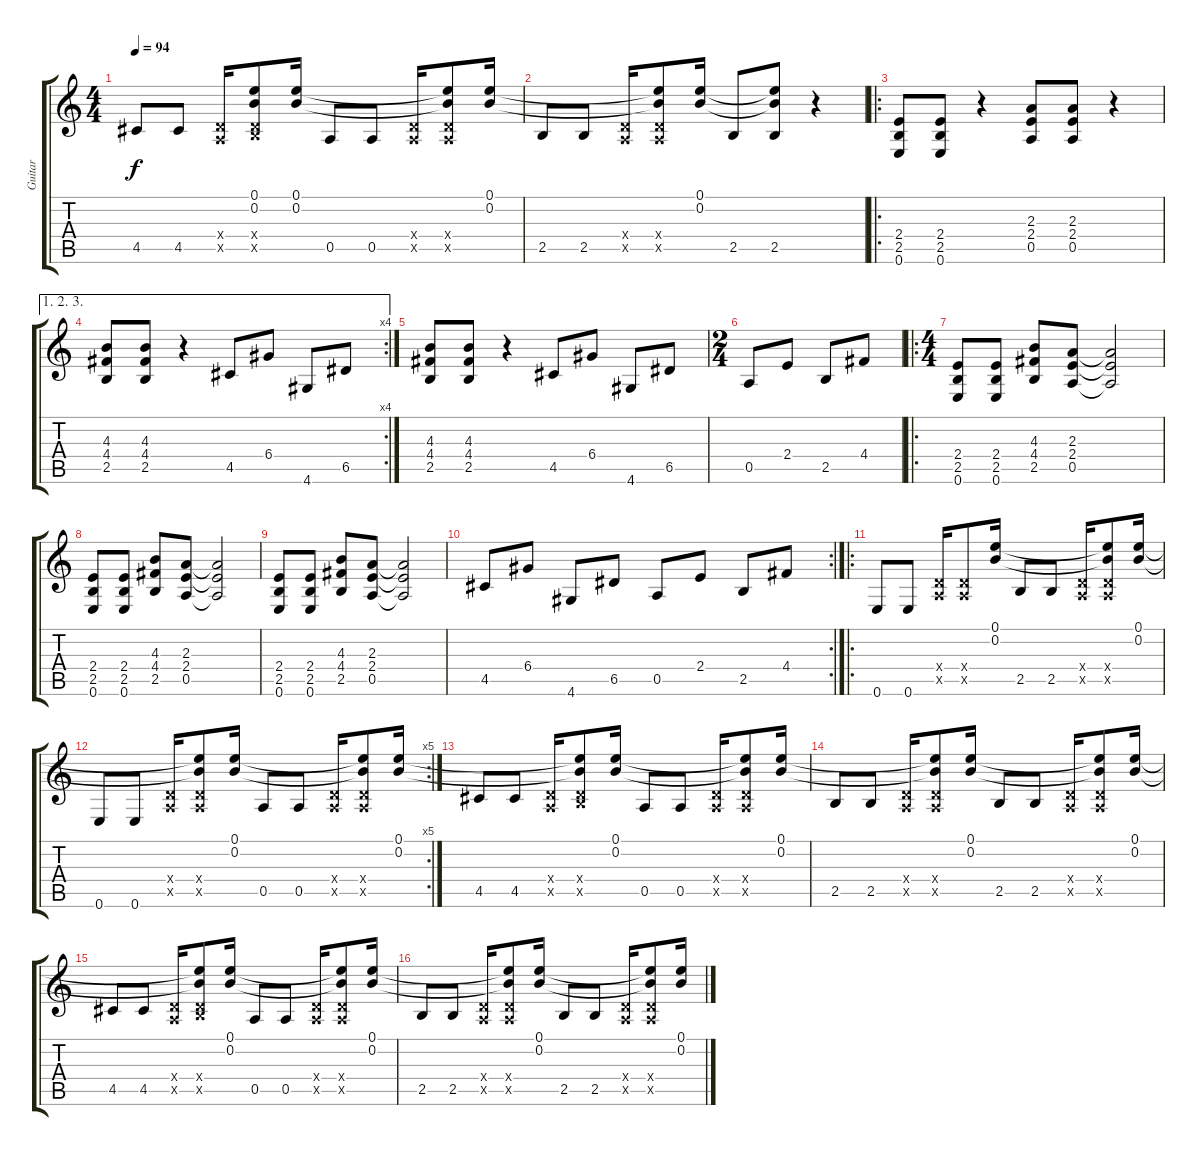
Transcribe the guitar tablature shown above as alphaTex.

\track ("Guitar" "Guitar") {instrument acousticguitarsteel}
\staff {score tabs}
\tuning (E4 B3 G3 D3 A2 E2) {hide}
\ts (4 4)
\tempo 94
\clef g2
\ks c
4.5.8{dy f} 4.5.8 (0.4{x} 0.5{x}).16 (0.1{t} 0.2{t} 0.4{x} 2.5{x}).8 (0.1 0.2).16 0.5.8 0.5.8 (0.4{x} 0.5{x}).16 (0.1{t} 0.2{t} 0.4{x} 0.5{x}).8 (0.1 0.2).16 |
2.5.8 2.5.8 (0.4{x} 0.5{x}).16 (0.1{t} 0.2{t} 0.4{x} 0.5{x}).8 (0.1 0.2).16 2.5.8 (0.1{t} 0.2{t} 2.5).8 r.4 |
\ro
(2.4 2.5 0.6).8{instrument distortionguitar} (2.4 2.5 0.6).8 r.4 (2.3 2.4 0.5).8 (2.3 2.4 0.5).8 r.4 |
\ae (1 2 3)
\rc 4
(4.3 4.4 2.5).8 (4.3 4.4 2.5).8 r.4 4.5.8 6.4.8 4.6.8 6.5.8 |
(4.3 4.4 2.5).8 (4.3 4.4 2.5).8 r.4 4.5.8{instrument electricguitarmuted} 6.4.8 4.6.8 6.5.8 |
\ts (2 4)
0.5.8 2.4.8 2.5.8 4.4.8 |
\ro
\ts (4 4)
(2.4 2.5 0.6).8{instrument distortionguitar} (2.4 2.5 0.6).8 (4.3 4.4 2.5).8 (2.3 2.4 0.5).8 (2.3{t} 2.4{t} 0.5{t}).2 |
(2.4 2.5 0.6).8 (2.4 2.5 0.6).8 (4.3 4.4 2.5).8 (2.3 2.4 0.5).8 (2.3{t} 2.4{t} 0.5{t}).2 |
(2.4 2.5 0.6).8 (2.4 2.5 0.6).8 (4.3 4.4 2.5).8 (2.3 2.4 0.5).8 (2.3{t} 2.4{t} 0.5{t}).2 |
\rc 2
4.5.8 6.4.8 4.6.8 6.5.8 0.5.8 2.4.8 2.5.8 4.4.8 |
\ro
0.6.8{volume 13 instrument acousticguitarsteel} 0.6.8 (0.4{x} 0.5{x}).16 (0.4{x} 0.5{x}).8 (0.1 0.2).16 2.5.8 2.5.8 (0.4{x} 0.5{x}).16 (0.1{t} 0.2{t} 0.4{x} 0.5{x}).8 (0.1 0.2).16 |
\rc 5
0.6.8 0.6.8 (0.4{x} 0.5{x}).16 (0.1{t} 0.2{t} 0.4{x} 0.5{x}).8 (0.1 0.2).16 0.5.8 0.5.8 (0.4{x} 0.5{x}).16 (0.1{t} 0.2{t} 0.4{x} 0.5{x}).8 (0.1 0.2).16 |
4.5.8 4.5.8 (0.4{x} 0.5{x}).16 (0.1{t} 0.2{t} 0.4{x} 2.5{x}).8 (0.1 0.2).16 0.5.8 0.5.8 (0.4{x} 0.5{x}).16 (0.1{t} 0.2{t} 0.4{x} 0.5{x}).8 (0.1 0.2).16 |
2.5.8 2.5.8 (0.4{x} 0.5{x}).16 (0.1{t} 0.2{t} 0.4{x} 0.5{x}).8 (0.1 0.2).16 2.5.8 2.5.8 (0.4{x} 0.5{x}).16 (0.1{t} 0.2{t} 0.4{x} 0.5{x}).8 (0.1 0.2).16 |
4.5.8 4.5.8 (0.4{x} 0.5{x}).16 (0.1{t} 0.2{t} 0.4{x} 2.5{x}).8 (0.1 0.2).16 0.5.8 0.5.8 (0.4{x} 0.5{x}).16 (0.1{t} 0.2{t} 0.4{x} 0.5{x}).8 (0.1 0.2).16 |
2.5.8 2.5.8 (0.4{x} 0.5{x}).16 (0.1{t} 0.2{t} 0.4{x} 0.5{x}).8 (0.1 0.2).16 2.5.8 2.5.8 (0.4{x} 0.5{x}).16 (0.1{t} 0.2{t} 0.4{x} 0.5{x}).8 (0.1 0.2).16
